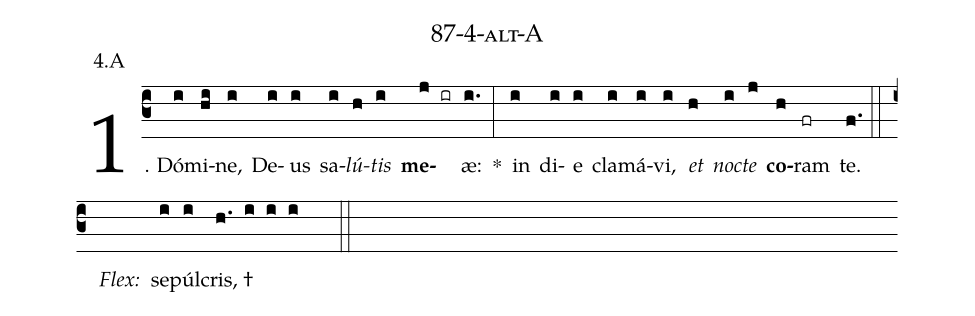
name: 87-4-alt-A;
annotation: 4.A;
%%
(c3)1. Dó(i)mi(hi)ne,(i) De(i)us(i) sa(i)<i>lú</i>(h)<i>tis</i>(i) <b>me</b>(j ir)æ:(i.) *(:) in(i) di(i)e(i) cla(i)má(i)vi,(i) <i>et</i>(h) <i>noc</i>(i)<i>te</i>(j) <b>co</b>(h)ram(fr) te.(f.) (::)
<i>Flex:</i>()  se(i)púl(i)cris, †(h. i i i  ::)
